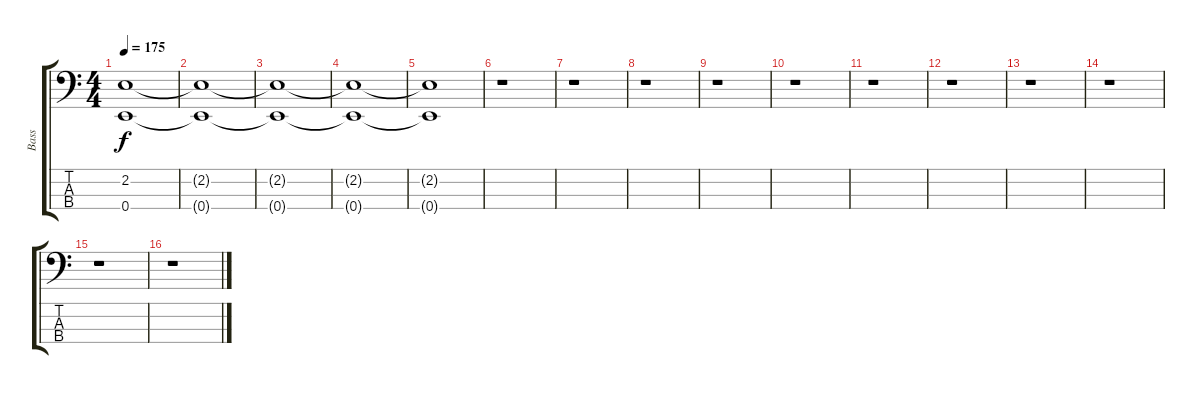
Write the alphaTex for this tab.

\track ("Bass" "Bass") {instrument electricbassfinger}
\staff {score tabs}
\tuning (G2 D2 A1 E1) {hide}
\ts (4 4)
\tempo 175
\clef f4
\ks c
(2.2{t} 0.4{t}).1{dy f} |
(2.2{t} 0.4{t}).1 |
(2.2{t} 0.4{t}).1 |
(2.2{t} 0.4{t}).1 |
(2.2{t} 0.4{t}).1 |
r.1 |
r.1 |
r.1 |
r.1 |
r.1 |
r.1 |
r.1 |
r.1 |
r.1 |
r.1 |
r.1
